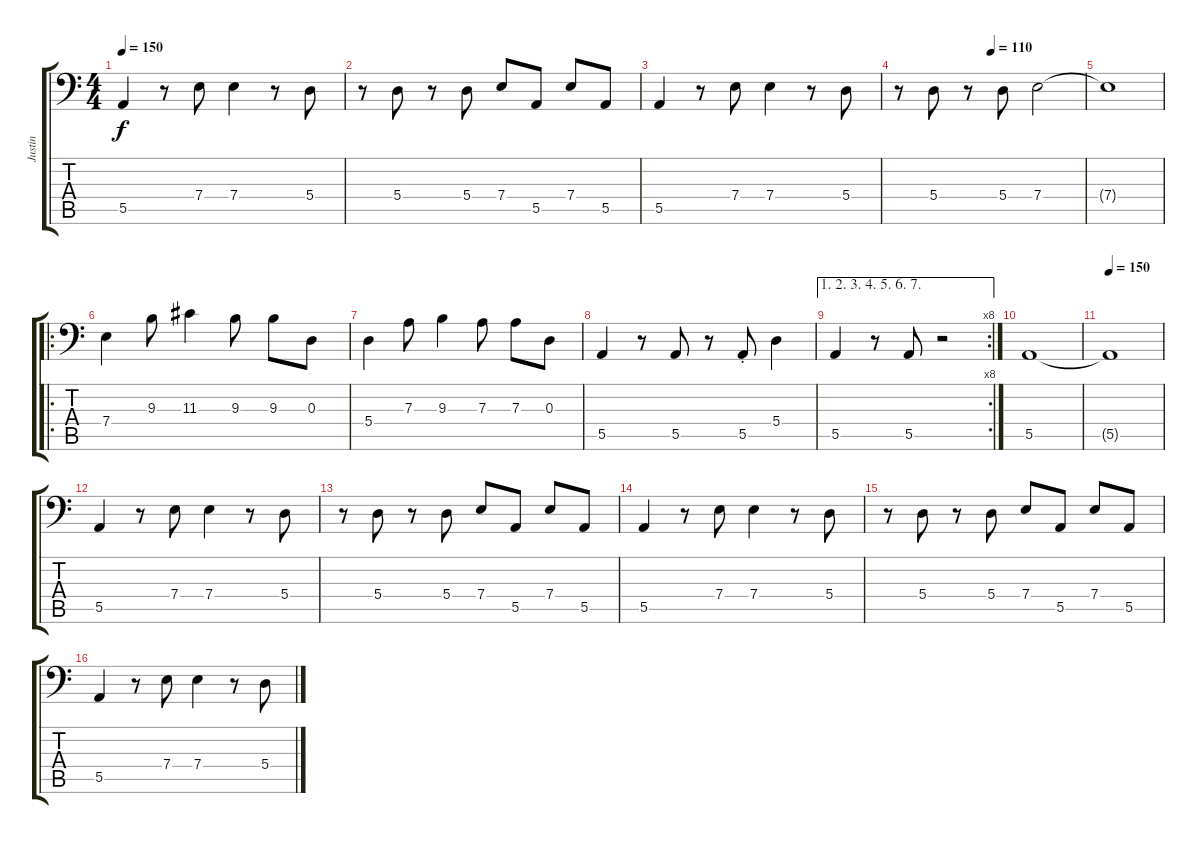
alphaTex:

\track ("Justin" "Justin") {instrument electricbassfinger}
\staff {score tabs}
\tuning (C3 G2 D2 A1 E1 B0) {hide}
\ts (4 4)
\tempo 150
\clef f4
\ks c
5.5.4{dy f} r.8 7.4.8 7.4.4 r.8 5.4.8 |
r.8 5.4.8 r.8 5.4.8 7.4.8 5.5.8 7.4.8 5.5.8 |
5.5.4 r.8 7.4.8 7.4.4 r.8 5.4.8 |
\tempo (110 0.5)
r.8 5.4.8 r.8 5.4.8 7.4.2 |
7.4{t}.1 |
\ro
7.4.4 9.3.8 11.3.4 9.3.8 9.3.8 0.3.8 |
5.4.4 7.3.8 9.3.4 7.3.8 7.3.8 0.3.8 |
5.5.4 r.8 5.5.8 r.8 5.5{st}.8 5.4.4 |
\ae (1 2 3 4 5 6 7)
\rc 8
5.5.4 r.8 5.5.8 r.2 |
5.5.1 |
\tempo 140
\tempo 150
5.5{t}.1 |
5.5.4 r.8 7.4.8 7.4.4 r.8 5.4.8 |
r.8 5.4.8 r.8 5.4.8 7.4.8 5.5.8 7.4.8 5.5.8 |
5.5.4 r.8 7.4.8 7.4.4 r.8 5.4.8 |
r.8 5.4.8 r.8 5.4.8 7.4.8 5.5.8 7.4.8 5.5.8 |
5.5.4 r.8 7.4.8 7.4.4 r.8 5.4.8
